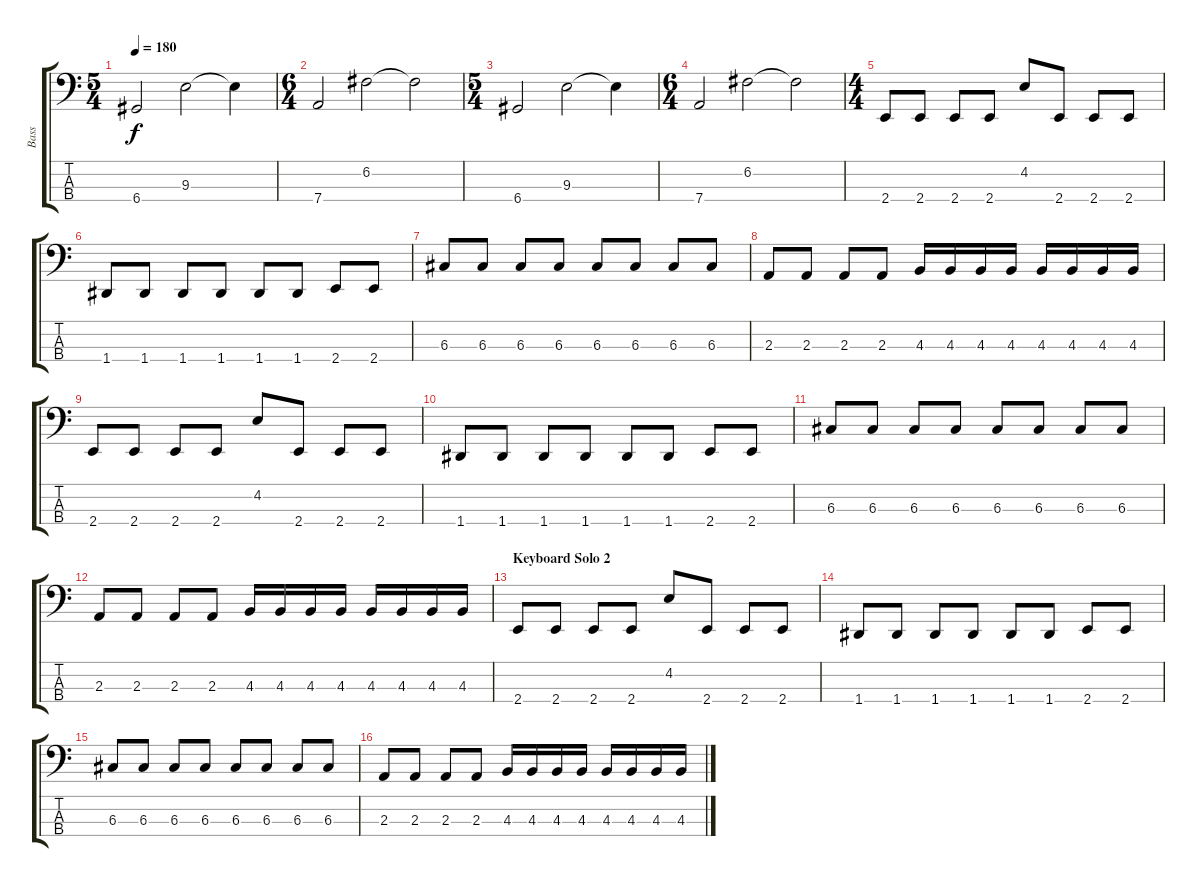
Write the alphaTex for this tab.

\track ("Bass" "Bass") {instrument electricbassfinger}
\staff {score tabs}
\tuning (F2 C2 G1 D1) {hide}
\ts (5 4)
\tempo 180
\clef f4
\ks c
6.4.2{dy f} 9.3.2 9.3{t}.4 |
\ts (6 4)
7.4.2 6.2.2 6.2{t}.2 |
\ts (5 4)
6.4.2 9.3.2 9.3{t}.4 |
\ts (6 4)
7.4.2 6.2.2 6.2{t}.2 |
\ts (4 4)
2.4.8 2.4.8 2.4.8 2.4.8 4.2.8 2.4.8 2.4.8 2.4.8 |
1.4.8 1.4.8 1.4.8 1.4.8 1.4.8 1.4.8 2.4.8 2.4.8 |
6.3.8 6.3.8 6.3.8 6.3.8 6.3.8 6.3.8 6.3.8 6.3.8 |
2.3.8 2.3.8 2.3.8 2.3.8 4.3.16 4.3.16 4.3.16 4.3.16 4.3.16 4.3.16 4.3.16 4.3.16 |
2.4.8 2.4.8 2.4.8 2.4.8 4.2.8 2.4.8 2.4.8 2.4.8 |
1.4.8 1.4.8 1.4.8 1.4.8 1.4.8 1.4.8 2.4.8 2.4.8 |
6.3.8 6.3.8 6.3.8 6.3.8 6.3.8 6.3.8 6.3.8 6.3.8 |
2.3.8 2.3.8 2.3.8 2.3.8 4.3.16 4.3.16 4.3.16 4.3.16 4.3.16 4.3.16 4.3.16 4.3.16 |
\section ("" "Keyboard Solo 2")
2.4.8 2.4.8 2.4.8 2.4.8 4.2.8 2.4.8 2.4.8 2.4.8 |
1.4.8 1.4.8 1.4.8 1.4.8 1.4.8 1.4.8 2.4.8 2.4.8 |
6.3.8 6.3.8 6.3.8 6.3.8 6.3.8 6.3.8 6.3.8 6.3.8 |
2.3.8 2.3.8 2.3.8 2.3.8 4.3.16 4.3.16 4.3.16 4.3.16 4.3.16 4.3.16 4.3.16 4.3.16
